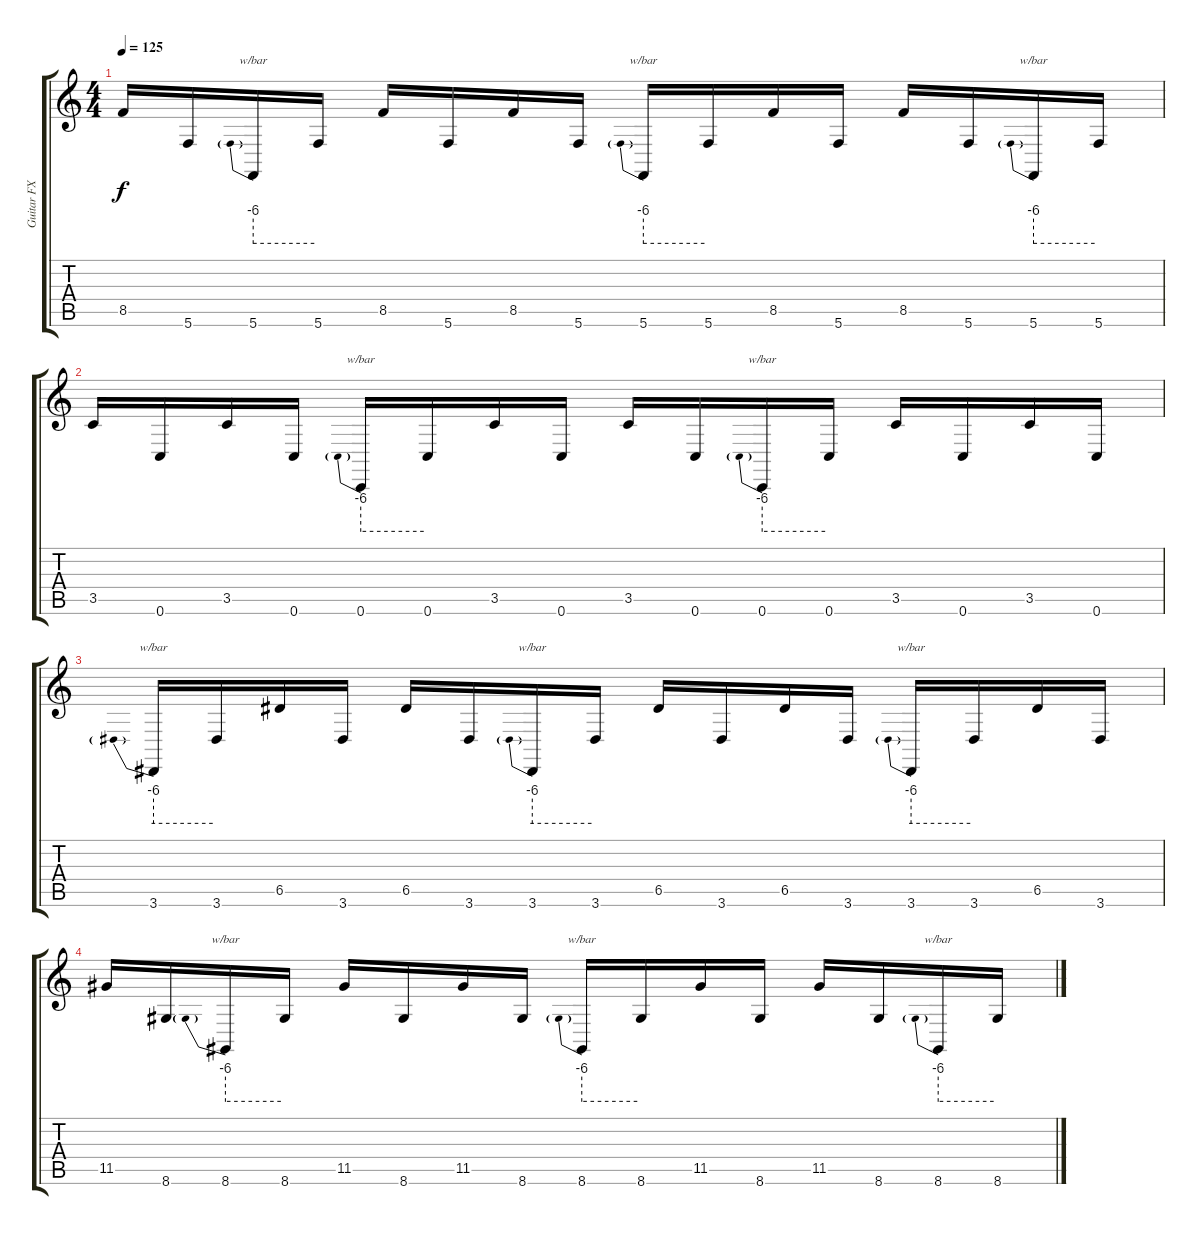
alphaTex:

\track ("Guitar FX" "Guitar FX") {instrument distortionguitar}
\staff {score tabs}
\tuning (E4 B3 G3 D3 A2 C2) {hide}
\ts (4 4)
\tempo 125
\clef g2
\ks c
8.5.16{dy f} 5.6.16 5.6.16{tbe (predive default 0 -24 60 -24)} 5.6.16 8.5.16 5.6.16 8.5.16 5.6.16 5.6.16{tbe (predive default 0 -24 60 -24)} 5.6.16 8.5.16 5.6.16 8.5.16 5.6.16 5.6.16{tbe (predive default 0 -24 60 -24)} 5.6.16 |
3.5.16 0.6.16 3.5.16 0.6.16 0.6.16{tbe (predive default 0 -24 60 -24)} 0.6.16 3.5.16 0.6.16 3.5.16 0.6.16 0.6.16{tbe (predive default 0 -24 60 -24)} 0.6.16 3.5.16 0.6.16 3.5.16 0.6.16 |
3.6.16{tbe (predive default 0 -24 60 -24)} 3.6.16 6.5.16 3.6.16 6.5.16 3.6.16 3.6.16{tbe (predive default 0 -24 60 -24)} 3.6.16 6.5.16 3.6.16 6.5.16 3.6.16 3.6.16{tbe (predive default 0 -24 60 -24)} 3.6.16 6.5.16 3.6.16 |
11.5.16 8.6.16 8.6.16{tbe (predive default 0 -24 60 -24)} 8.6.16 11.5.16 8.6.16 11.5.16 8.6.16 8.6.16{tbe (predive default 0 -24 60 -24)} 8.6.16 11.5.16 8.6.16 11.5.16 8.6.16 8.6.16{tbe (predive default 0 -24 60 -24)} 8.6.16
